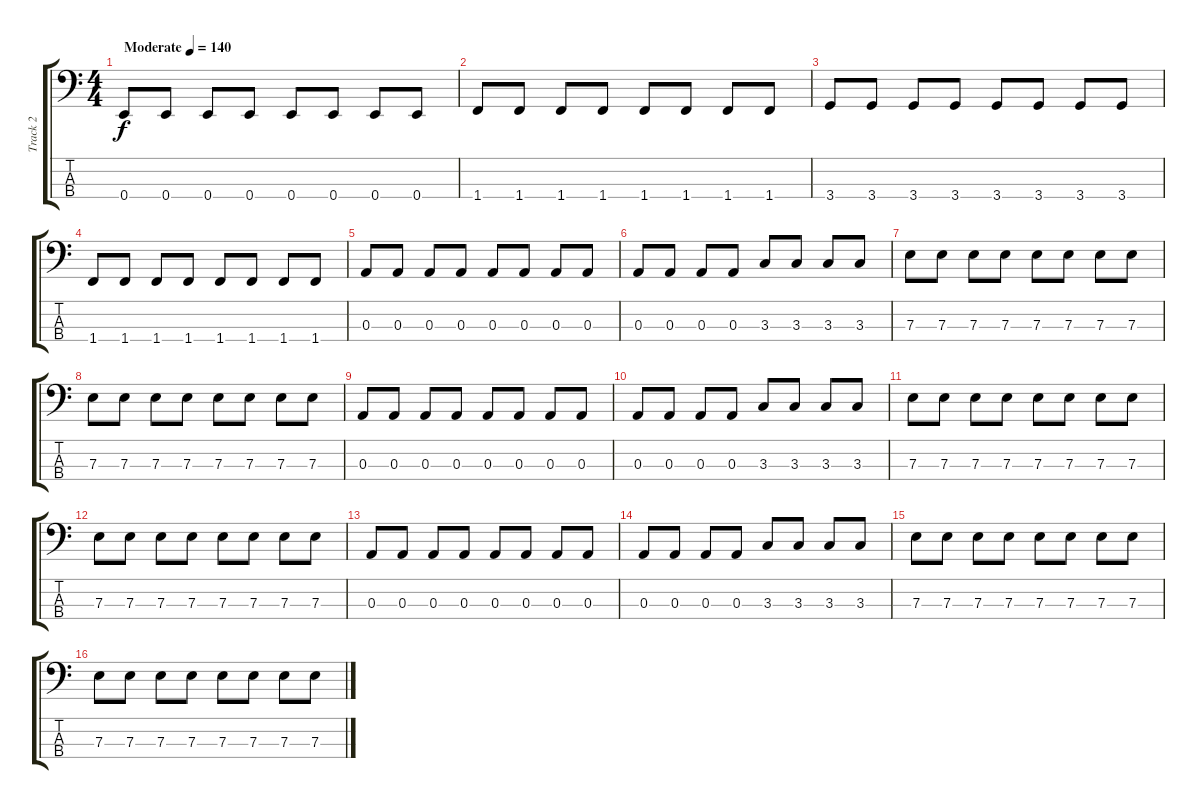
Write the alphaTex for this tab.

\track ("Track 2" "Track 2") {instrument electricbassfinger}
\staff {score tabs}
\tuning (G2 D2 A1 E1) {hide}
\ts (4 4)
\tempo (140 "Moderate")
\clef f4
\ks c
0.4.8{dy f instrument electricbassfinger} 0.4.8 0.4.8 0.4.8 0.4.8 0.4.8 0.4.8 0.4.8 |
1.4.8 1.4.8 1.4.8 1.4.8 1.4.8 1.4.8 1.4.8 1.4.8 |
3.4.8 3.4.8 3.4.8 3.4.8 3.4.8 3.4.8 3.4.8 3.4.8 |
1.4.8 1.4.8 1.4.8 1.4.8 1.4.8 1.4.8 1.4.8 1.4.8 |
0.3.8 0.3.8 0.3.8 0.3.8 0.3.8 0.3.8 0.3.8 0.3.8 |
0.3.8 0.3.8 0.3.8 0.3.8 3.3.8 3.3.8 3.3.8 3.3.8 |
7.3.8 7.3.8 7.3.8 7.3.8 7.3.8 7.3.8 7.3.8 7.3.8 |
7.3.8 7.3.8 7.3.8 7.3.8 7.3.8 7.3.8 7.3.8 7.3.8 |
0.3.8 0.3.8 0.3.8 0.3.8 0.3.8 0.3.8 0.3.8 0.3.8 |
0.3.8 0.3.8 0.3.8 0.3.8 3.3.8 3.3.8 3.3.8 3.3.8 |
7.3.8 7.3.8 7.3.8 7.3.8 7.3.8 7.3.8 7.3.8 7.3.8 |
7.3.8 7.3.8 7.3.8 7.3.8 7.3.8 7.3.8 7.3.8 7.3.8 |
0.3.8 0.3.8 0.3.8 0.3.8 0.3.8 0.3.8 0.3.8 0.3.8 |
0.3.8 0.3.8 0.3.8 0.3.8 3.3.8 3.3.8 3.3.8 3.3.8 |
7.3.8 7.3.8 7.3.8 7.3.8 7.3.8 7.3.8 7.3.8 7.3.8 |
7.3.8 7.3.8 7.3.8 7.3.8 7.3.8 7.3.8 7.3.8 7.3.8
